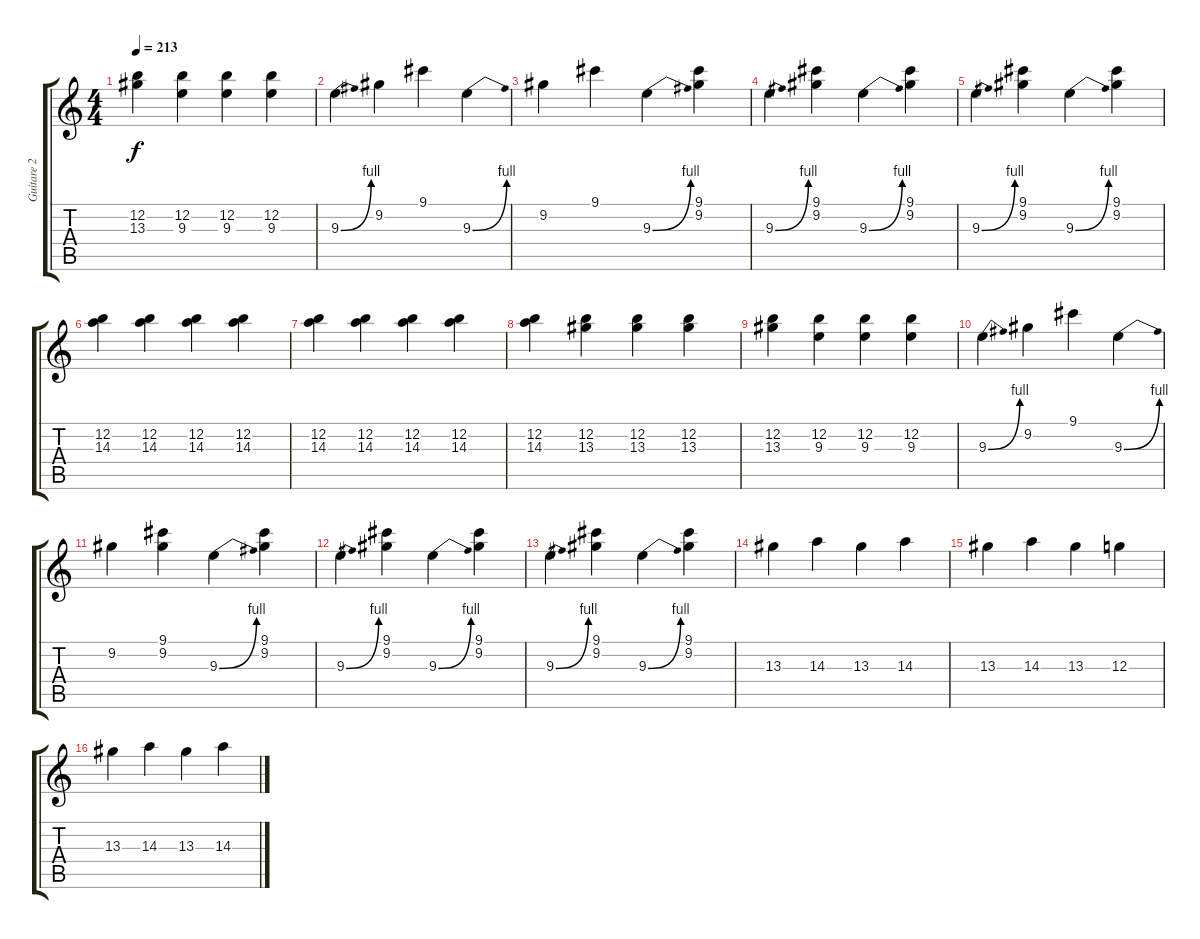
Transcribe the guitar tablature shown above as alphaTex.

\track ("Guitare 2" "Guitare 2") {instrument distortionguitar}
\staff {score tabs}
\tuning (E4 B3 G3 D3 A2 E2) {hide}
\ts (4 4)
\tempo 213
\clef g2
\ks c
(12.2 13.3).4{dy f} (12.2 9.3).4 (12.2 9.3).4 (12.2 9.3).4 |
9.3{be (bend 0 0 60 4)}.4 9.2.4 9.1.4 9.3{be (bend 0 0 60 4)}.4 |
9.2.4 9.1.4 9.3{be (bend 0 0 60 4)}.4 (9.1 9.2).4 |
9.3{be (bend 0 0 60 4)}.4 (9.1 9.2).4 9.3{be (bend 0 0 60 4)}.4 (9.1 9.2).4 |
9.3{be (bend 0 0 60 4)}.4 (9.1 9.2).4 9.3{be (bend 0 0 60 4)}.4 (9.1 9.2).4 |
(12.2 14.3).4 (12.2 14.3).4 (12.2 14.3).4 (12.2 14.3).4 |
(12.2 14.3).4 (12.2 14.3).4 (12.2 14.3).4 (12.2 14.3).4 |
(12.2 14.3).4 (12.2 13.3).4 (12.2 13.3).4 (12.2 13.3).4 |
(12.2 13.3).4 (12.2 9.3).4 (12.2 9.3).4 (12.2 9.3).4 |
9.3{be (bend 0 0 60 4)}.4 9.2.4 9.1.4 9.3{be (bend 0 0 60 4)}.4 |
9.2.4 (9.1 9.2).4 9.3{be (bend 0 0 60 4)}.4 (9.1 9.2).4 |
9.3{be (bend 0 0 60 4)}.4 (9.1 9.2).4 9.3{be (bend 0 0 60 4)}.4 (9.1 9.2).4 |
9.3{be (bend 0 0 60 4)}.4 (9.1 9.2).4 9.3{be (bend 0 0 60 4)}.4 (9.1 9.2).4 |
13.3.4 14.3.4 13.3.4 14.3.4 |
13.3.4 14.3.4 13.3.4 12.3.4 |
13.3.4 14.3.4 13.3.4 14.3.4
